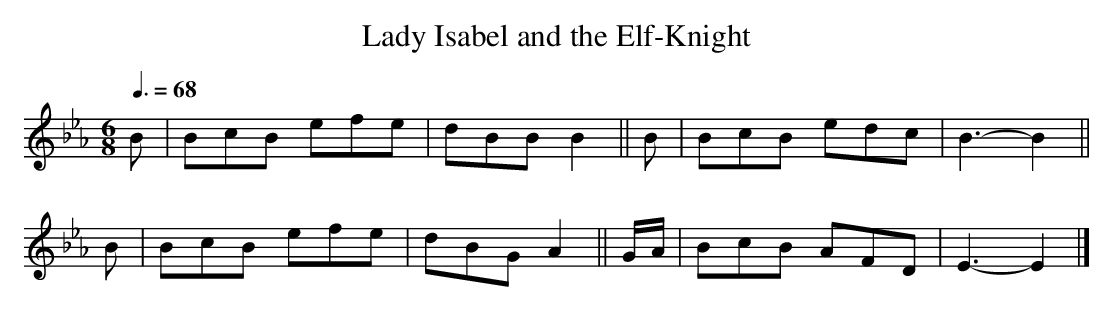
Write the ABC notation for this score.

X:1
T:Lady Isabel and the Elf-Knight
M:6/8
L:1/8
Q:3/8=68
K:Eb
B|BcB efe|dBB B2||B   |BcB edc|B3- B2||
B|BcB efe|dBG A2||G/A/|BcB AFD|E3- E2|]
